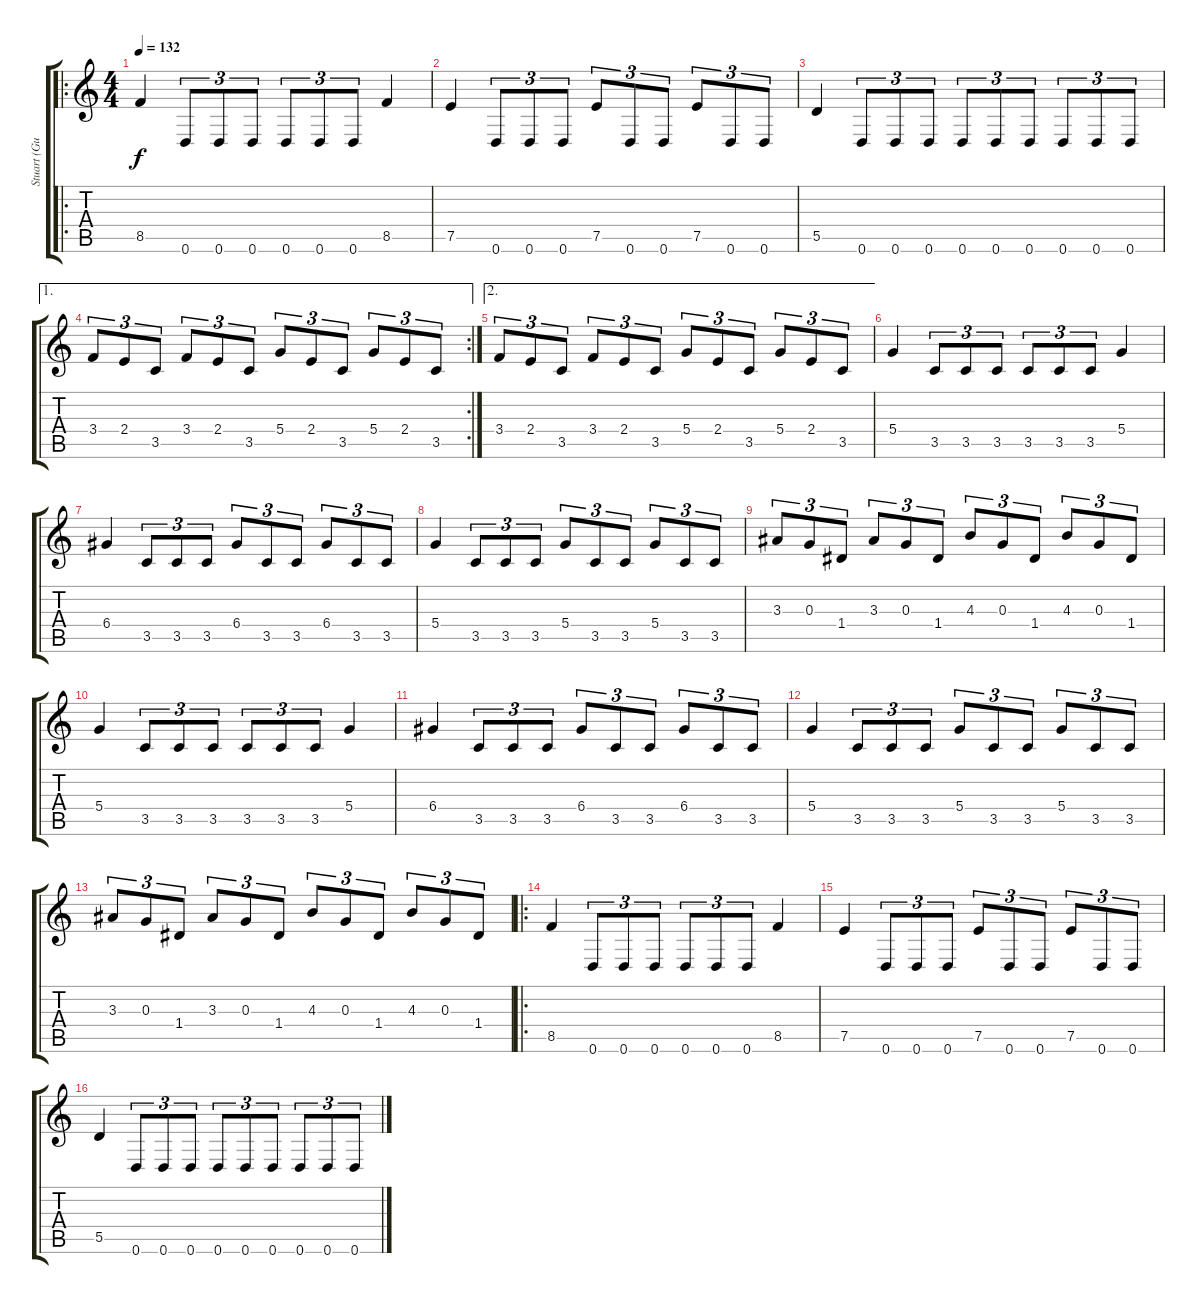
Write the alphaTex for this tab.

\track ("Stuart (Guitar)" "Stuart (Gu") {instrument distortionguitar}
\staff {score tabs}
\tuning (E4 B3 G3 D3 A2 D2) {hide}
\ro
\ts (4 4)
\tempo 132
\clef g2
\ks c
8.5.4{dy f} 0.6.8{tu (3 2)} 0.6.8{tu (3 2)} 0.6.8{tu (3 2)} 0.6.8{tu (3 2)} 0.6.8{tu (3 2)} 0.6.8{tu (3 2)} 8.5.4 |
7.5.4 0.6.8{tu (3 2)} 0.6.8{tu (3 2)} 0.6.8{tu (3 2)} 7.5.8{tu (3 2)} 0.6.8{tu (3 2)} 0.6.8{tu (3 2)} 7.5.8{tu (3 2)} 0.6.8{tu (3 2)} 0.6.8{tu (3 2)} |
5.5.4 0.6.8{tu (3 2)} 0.6.8{tu (3 2)} 0.6.8{tu (3 2)} 0.6.8{tu (3 2)} 0.6.8{tu (3 2)} 0.6.8{tu (3 2)} 0.6.8{tu (3 2)} 0.6.8{tu (3 2)} 0.6.8{tu (3 2)} |
\ae 1
\rc 2
3.4.8{tu (3 2)} 2.4.8{tu (3 2)} 3.5.8{tu (3 2)} 3.4.8{tu (3 2)} 2.4.8{tu (3 2)} 3.5.8{tu (3 2)} 5.4.8{tu (3 2)} 2.4.8{tu (3 2)} 3.5.8{tu (3 2)} 5.4.8{tu (3 2)} 2.4.8{tu (3 2)} 3.5.8{tu (3 2)} |
\ae 2
3.4.8{tu (3 2)} 2.4.8{tu (3 2)} 3.5.8{tu (3 2)} 3.4.8{tu (3 2)} 2.4.8{tu (3 2)} 3.5.8{tu (3 2)} 5.4.8{tu (3 2)} 2.4.8{tu (3 2)} 3.5.8{tu (3 2)} 5.4.8{tu (3 2)} 2.4.8{tu (3 2)} 3.5.8{tu (3 2)} |
5.4.4 3.5.8{tu (3 2)} 3.5.8{tu (3 2)} 3.5.8{tu (3 2)} 3.5.8{tu (3 2)} 3.5.8{tu (3 2)} 3.5.8{tu (3 2)} 5.4.4 |
6.4.4 3.5.8{tu (3 2)} 3.5.8{tu (3 2)} 3.5.8{tu (3 2)} 6.4.8{tu (3 2)} 3.5.8{tu (3 2)} 3.5.8{tu (3 2)} 6.4.8{tu (3 2)} 3.5.8{tu (3 2)} 3.5.8{tu (3 2)} |
5.4.4 3.5.8{tu (3 2)} 3.5.8{tu (3 2)} 3.5.8{tu (3 2)} 5.4.8{tu (3 2)} 3.5.8{tu (3 2)} 3.5.8{tu (3 2)} 5.4.8{tu (3 2)} 3.5.8{tu (3 2)} 3.5.8{tu (3 2)} |
3.3.8{tu (3 2)} 0.3.8{tu (3 2)} 1.4.8{tu (3 2)} 3.3.8{tu (3 2)} 0.3.8{tu (3 2)} 1.4.8{tu (3 2)} 4.3.8{tu (3 2)} 0.3.8{tu (3 2)} 1.4.8{tu (3 2)} 4.3.8{tu (3 2)} 0.3.8{tu (3 2)} 1.4.8{tu (3 2)} |
5.4.4 3.5.8{tu (3 2)} 3.5.8{tu (3 2)} 3.5.8{tu (3 2)} 3.5.8{tu (3 2)} 3.5.8{tu (3 2)} 3.5.8{tu (3 2)} 5.4.4 |
6.4.4 3.5.8{tu (3 2)} 3.5.8{tu (3 2)} 3.5.8{tu (3 2)} 6.4.8{tu (3 2)} 3.5.8{tu (3 2)} 3.5.8{tu (3 2)} 6.4.8{tu (3 2)} 3.5.8{tu (3 2)} 3.5.8{tu (3 2)} |
5.4.4 3.5.8{tu (3 2)} 3.5.8{tu (3 2)} 3.5.8{tu (3 2)} 5.4.8{tu (3 2)} 3.5.8{tu (3 2)} 3.5.8{tu (3 2)} 5.4.8{tu (3 2)} 3.5.8{tu (3 2)} 3.5.8{tu (3 2)} |
3.3.8{tu (3 2)} 0.3.8{tu (3 2)} 1.4.8{tu (3 2)} 3.3.8{tu (3 2)} 0.3.8{tu (3 2)} 1.4.8{tu (3 2)} 4.3.8{tu (3 2)} 0.3.8{tu (3 2)} 1.4.8{tu (3 2)} 4.3.8{tu (3 2)} 0.3.8{tu (3 2)} 1.4.8{tu (3 2)} |
\ro
8.5.4 0.6.8{tu (3 2)} 0.6.8{tu (3 2)} 0.6.8{tu (3 2)} 0.6.8{tu (3 2)} 0.6.8{tu (3 2)} 0.6.8{tu (3 2)} 8.5.4 |
7.5.4 0.6.8{tu (3 2)} 0.6.8{tu (3 2)} 0.6.8{tu (3 2)} 7.5.8{tu (3 2)} 0.6.8{tu (3 2)} 0.6.8{tu (3 2)} 7.5.8{tu (3 2)} 0.6.8{tu (3 2)} 0.6.8{tu (3 2)} |
5.5.4 0.6.8{tu (3 2)} 0.6.8{tu (3 2)} 0.6.8{tu (3 2)} 0.6.8{tu (3 2)} 0.6.8{tu (3 2)} 0.6.8{tu (3 2)} 0.6.8{tu (3 2)} 0.6.8{tu (3 2)} 0.6.8{tu (3 2)}
